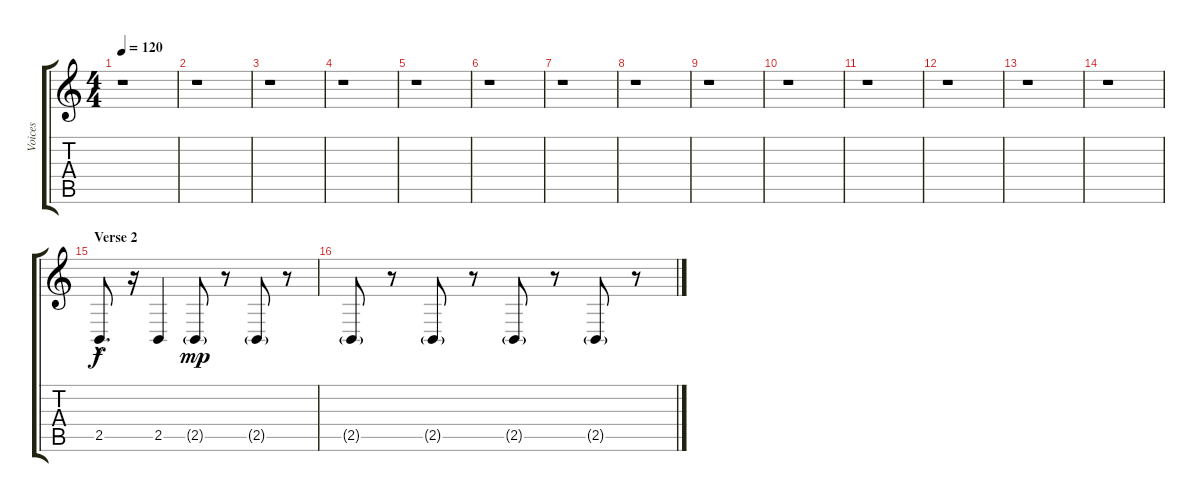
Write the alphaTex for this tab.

\track ("Voices" "Voices") {instrument lead6voice}
\staff {score tabs}
\tuning (E4 B3 G3 D3 A2 E2) {hide}
\ts (4 4)
\tempo 120
\clef g2
\ks c
r.1{dy f} |
r.1 |
r.1 |
r.1 |
r.1 |
r.1 |
r.1 |
r.1 |
r.1 |
r.1 |
r.1 |
r.1 |
r.1 |
r.1 |
\section ("" "Verse 2")
2.5{hac}.8{d} r.16 2.5.4 2.5{g}.8{dy mp} r.8 2.5{g}.8 r.8 |
2.5{g}.8{volume 0} r.8 2.5{g}.8 r.8 2.5{g}.8 r.8 2.5{g}.8 r.8
